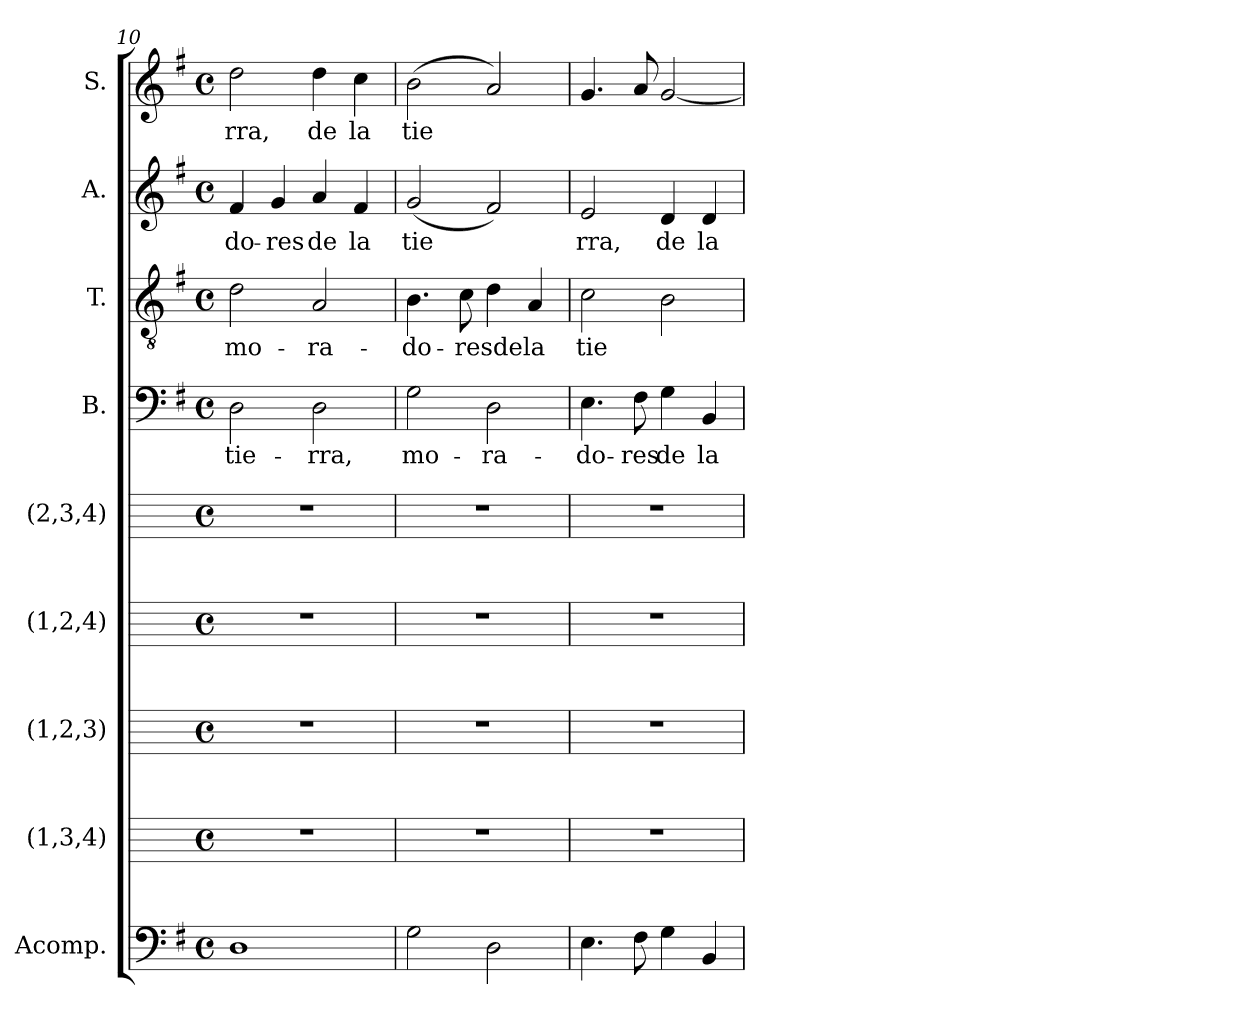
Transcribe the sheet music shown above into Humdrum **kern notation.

**kern	**kern	**kern	**kern	**kern	**kern	**text	**kern	**text	**kern	**text	**kern	**text
*part9	*part8	*part7	*part6	*part5	*part4	*part4	*part3	*part3	*part2	*part2	*part1	*part1
*staff9	*staff8	*staff7	*staff6	*staff5	*staff4	*staff4	*staff3	*staff3	*staff2	*staff2	*staff1	*staff1
*I"Acomp.	*I"(1,3,4)	*I"(1,2,3)	*I"(1,2,4)	*I"(2,3,4)	*I"B.	*	*I"T.	*	*I"A.	*	*I"S.	*
*I'Acomp.	*	*	*	*	*I'B. (2ª)	*	*I'T. (4ª)	*	*I'A. (3ª)	*	*I'S. (1ª)	*
*clefF4	*	*	*	*	*clefF4	*	*clefGv2	*	*clefG2	*	*clefG2	*
*k[f#]	*k[]	*k[]	*k[]	*k[]	*k[f#]	*	*k[f#]	*	*k[f#]	*	*k[f#]	*
*G:	*C:	*C:	*C:	*C:	*G:	*	*G:	*	*G:	*	*G:	*
*M4/4	*M4/4	*M4/4	*M4/4	*M4/4	*M4/4	*	*M4/4	*	*M4/4	*	*M4/4	*
*met(c)	*met(c)	*met(c)	*met(c)	*met(c)	*met(c)	*	*met(c)	*	*met(c)	*	*met(c)	*
=10	=10	=10	=10	=10	=10	=10	=10	=10	=10	=10	=10	=10
!	!	!	!	!	!	!LO:LY:b:cj	!	!LO:LY:b:cj	!	!LO:LY:b:cj	!	!LO:LY:b:cj
1D	1r	1r	1r	1r	2D\	tie-	2d\	mo-	4f#/	-do-	2dd\	-rra,
!	!	!	!	!	!	!	!	!	!	!LO:LY:b:cj	!	!
.	.	.	.	.	.	.	.	.	4g/	-res	.	.
!	!	!	!	!	!	!LO:LY:b:cj	!	!LO:LY:b:cj	!	!LO:LY:b:cj	!	!LO:LY:b:cj
.	.	.	.	.	2D\	-rra,	2A/	-ra-	4a/	de	4dd\	de
!	!	!	!	!	!	!	!	!	!	!LO:LY:b:cj	!	!LO:LY:b:cj
.	.	.	.	.	.	.	.	.	4f#/	la	4cc\	la
=11	=11	=11	=11	=11	=11	=11	=11	=11	=11	=11	=11	=11
!	!	!	!	!	!	!LO:LY:b:cj	!	!LO:LY:b:cj	!	!LO:LY:b:cj	!	!LO:LY:b:cj
2G\	1r	1r	1r	1r	2G\	mo-	4.B\	-do-	(<2g/	tie-	(<2b\	tie-
!	!	!	!	!	!	!	!	!LO:LY:b:cj	!	!	!	!
.	.	.	.	.	.	.	8c\	-resde	.	.	.	.
!	!	!	!	!	!	!LO:LY:b:cj	!	!LO:LY:b:cj	!	!LO:LY:b:cj	!	!LO:LY:b:cj
2D\	.	.	.	.	2D\	-ra-	4d\	.	2f#/)	--	2a/)	--
!	!	!	!	!	!	!	!	!LO:LY:b:cj	!	!	!	!
.	.	.	.	.	.	.	4A/	la	.	.	.	.
!!LO:PB:g=z
=12	=12	=12	=12	=12	=12	=12	=12	=12	=12	=12	=12	=12
!	!	!	!	!	!	!LO:LY:b:cj	!	!LO:LY:b:cj	!	!LO:LY:b:cj	!	!LO:LY:b:cj
4.E\	1r	1r	1r	1r	4.E\	-do-	2c\	tie-	2e/	-rra,	4.g/	--
!	!	!	!	!	!	!LO:LY:b:cj	!	!	!	!	!	!LO:LY:b:cj
8F#\	.	.	.	.	8F#\	-res	.	.	.	.	8a/	--
!	!	!	!	!	!	!LO:LY:b:cj	!	!LO:LY:b:cj	!	!LO:LY:b:cj	!	!LO:LY:b:cj
4G\	.	.	.	.	4G\	de	2B\	--	4d/	de	[>2g/	--
!	!	!	!	!	!	!LO:LY:b:cj	!	!	!	!LO:LY:b:cj	!	!
4BB/	.	.	.	.	4BB/	la	.	.	4d/	la	.	.
=	=	=	=	=	=	=	=	=	=	=	=	=
*-	*-	*-	*-	*-	*-	*-	*-	*-	*-	*-	*-	*-
